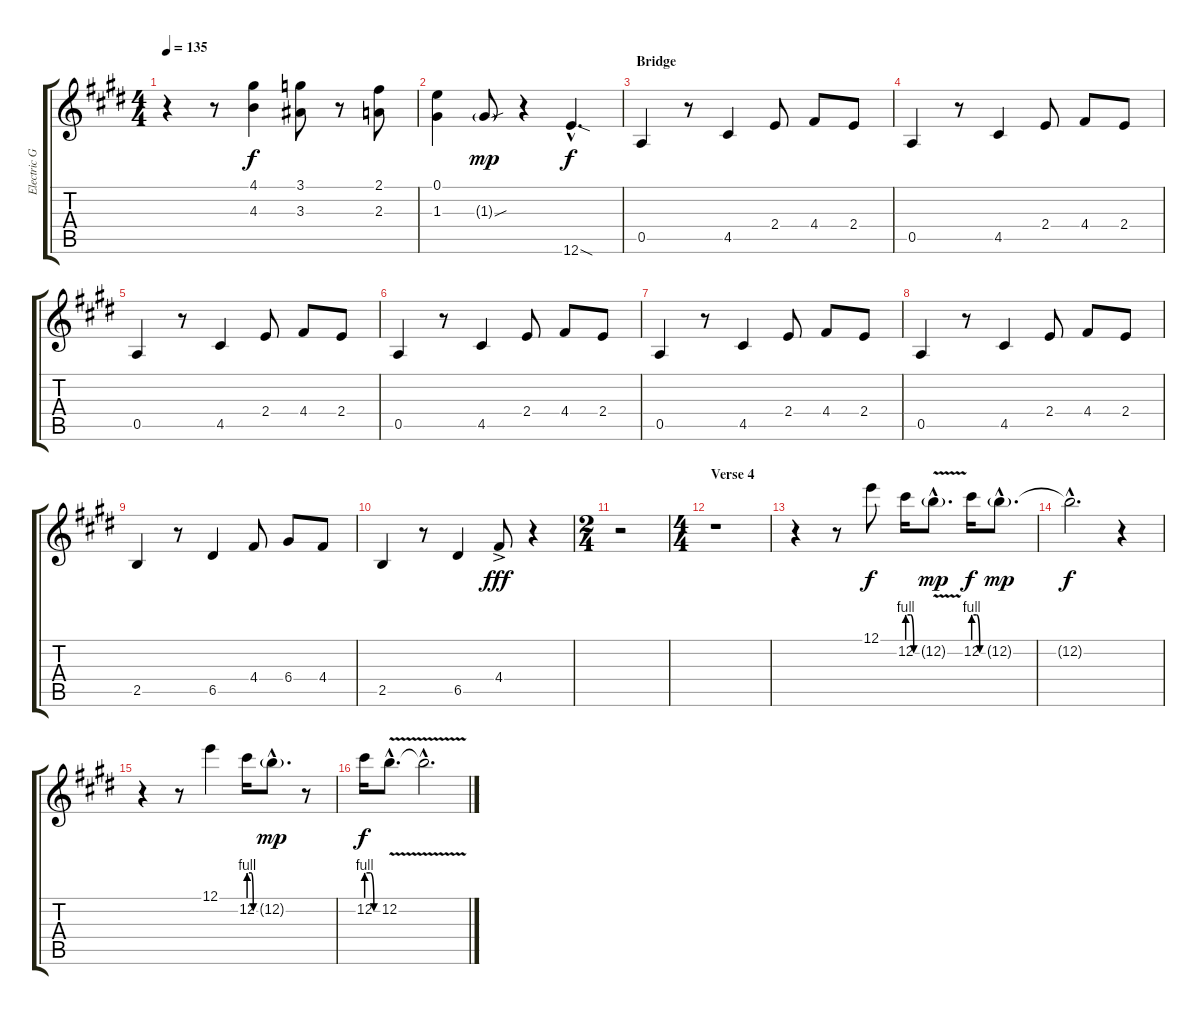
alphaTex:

\track ("Electric Guitar 1" "Electric G") {instrument electricguitarjazz}
\staff {score tabs}
\tuning (E4 B3 G3 D3 A2 E2) {hide}
\ts (4 4)
\tempo 135
\clef g2
\ks e
r.4{dy f} r.8 (4.1 4.3).4 (3.1 3.3).8 r.8 (2.1 2.3).8 |
(0.1 1.3).4 1.3{sou g}.8{dy mp} r.4 12.6{sod hac}.4{d dy f} |
\section ("" "Bridge")
0.5.4 r.8 4.5.4 2.4.8 4.4.8 2.4.8 |
0.5.4 r.8 4.5.4 2.4.8 4.4.8 2.4.8 |
0.5.4 r.8 4.5.4 2.4.8 4.4.8 2.4.8 |
0.5.4 r.8 4.5.4 2.4.8 4.4.8 2.4.8 |
0.5.4 r.8 4.5.4 2.4.8 4.4.8 2.4.8 |
0.5.4 r.8 4.5.4 2.4.8 4.4.8 2.4.8 |
2.5.4 r.8 6.5.4 4.4.8 6.4.8 4.4.8 |
2.5.4 r.8 6.5.4 4.4{ac}.8{dy fff} r.4 |
\ts (2 4)
r.2 |
\ts (4 4)
\section ("" "Verse 4")
r.1 |
r.4 r.8 12.1.8{dy f} 12.2{be (custom 0 4 20 4 40 0 60 0)}.16 12.2{v g hac}.8{d dy mp} 12.2{be (custom 0 4 20 4 40 0 60 0)}.16{dy f} 12.2{g hac}.8{d dy mp} |
12.2{hac t}.2{d dy f} r.4 |
r.4 r.8 12.1.4 12.2{be (custom 0 4 20 4 40 0 60 0)}.16 12.2{g hac}.8{d dy mp} r.8 |
12.2{be (custom 0 4 20 4 40 0 60 0)}.16{dy f} 12.2{v hac}.8{d} 12.2{hac t}.2{d}
